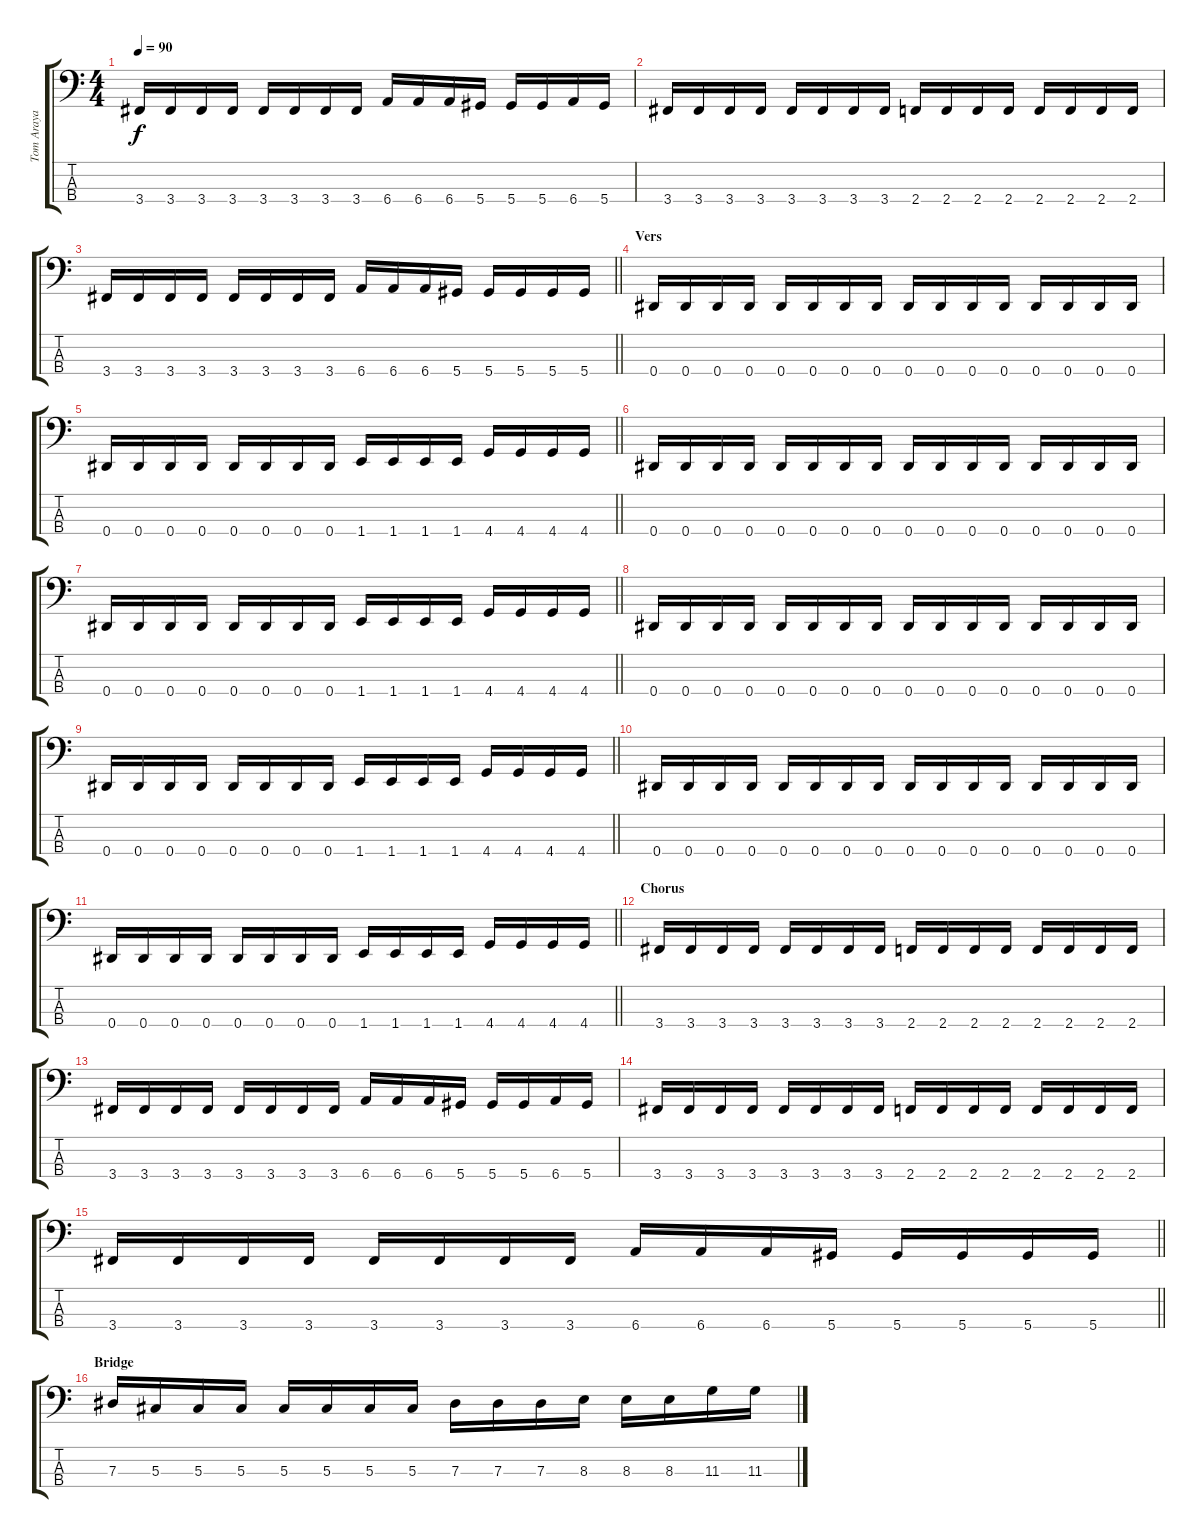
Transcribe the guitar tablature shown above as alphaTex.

\track ("Tom Araya" "Tom Araya") {instrument electricbasspick}
\staff {score tabs}
\tuning (Gb2 Db2 Ab1 Eb1) {hide}
\ts (4 4)
\tempo 90
\clef f4
\ks c
3.4.16{dy f} 3.4.16 3.4.16 3.4.16 3.4.16 3.4.16 3.4.16 3.4.16 6.4.16 6.4.16 6.4.16 5.4.16 5.4.16 5.4.16 6.4.16 5.4.16 |
3.4.16 3.4.16 3.4.16 3.4.16 3.4.16 3.4.16 3.4.16 3.4.16 2.4.16 2.4.16 2.4.16 2.4.16 2.4.16 2.4.16 2.4.16 2.4.16 |
\barLineRight lightlight
3.4.16 3.4.16 3.4.16 3.4.16 3.4.16 3.4.16 3.4.16 3.4.16 6.4.16 6.4.16 6.4.16 5.4.16 5.4.16 5.4.16 5.4.16 5.4.16 |
\section ("" "Vers")
0.4.16 0.4.16 0.4.16 0.4.16 0.4.16 0.4.16 0.4.16 0.4.16 0.4.16 0.4.16 0.4.16 0.4.16 0.4.16 0.4.16 0.4.16 0.4.16 |
\barLineRight lightlight
0.4.16 0.4.16 0.4.16 0.4.16 0.4.16 0.4.16 0.4.16 0.4.16 1.4.16 1.4.16 1.4.16 1.4.16 4.4.16 4.4.16 4.4.16 4.4.16 |
0.4.16 0.4.16 0.4.16 0.4.16 0.4.16 0.4.16 0.4.16 0.4.16 0.4.16 0.4.16 0.4.16 0.4.16 0.4.16 0.4.16 0.4.16 0.4.16 |
\barLineRight lightlight
0.4.16 0.4.16 0.4.16 0.4.16 0.4.16 0.4.16 0.4.16 0.4.16 1.4.16 1.4.16 1.4.16 1.4.16 4.4.16 4.4.16 4.4.16 4.4.16 |
0.4.16 0.4.16 0.4.16 0.4.16 0.4.16 0.4.16 0.4.16 0.4.16 0.4.16 0.4.16 0.4.16 0.4.16 0.4.16 0.4.16 0.4.16 0.4.16 |
\barLineRight lightlight
0.4.16 0.4.16 0.4.16 0.4.16 0.4.16 0.4.16 0.4.16 0.4.16 1.4.16 1.4.16 1.4.16 1.4.16 4.4.16 4.4.16 4.4.16 4.4.16 |
0.4.16 0.4.16 0.4.16 0.4.16 0.4.16 0.4.16 0.4.16 0.4.16 0.4.16 0.4.16 0.4.16 0.4.16 0.4.16 0.4.16 0.4.16 0.4.16 |
\barLineRight lightlight
0.4.16 0.4.16 0.4.16 0.4.16 0.4.16 0.4.16 0.4.16 0.4.16 1.4.16 1.4.16 1.4.16 1.4.16 4.4.16 4.4.16 4.4.16 4.4.16 |
\section ("" "Chorus")
3.4.16 3.4.16 3.4.16 3.4.16 3.4.16 3.4.16 3.4.16 3.4.16 2.4.16 2.4.16 2.4.16 2.4.16 2.4.16 2.4.16 2.4.16 2.4.16 |
3.4.16 3.4.16 3.4.16 3.4.16 3.4.16 3.4.16 3.4.16 3.4.16 6.4.16 6.4.16 6.4.16 5.4.16 5.4.16 5.4.16 6.4.16 5.4.16 |
3.4.16 3.4.16 3.4.16 3.4.16 3.4.16 3.4.16 3.4.16 3.4.16 2.4.16 2.4.16 2.4.16 2.4.16 2.4.16 2.4.16 2.4.16 2.4.16 |
\barLineRight lightlight
3.4.16 3.4.16 3.4.16 3.4.16 3.4.16 3.4.16 3.4.16 3.4.16 6.4.16 6.4.16 6.4.16 5.4.16 5.4.16 5.4.16 5.4.16 5.4.16 |
\section ("" "Bridge")
7.3.16 5.3.16 5.3.16 5.3.16 5.3.16 5.3.16 5.3.16 5.3.16 7.3.16 7.3.16 7.3.16 8.3.16 8.3.16 8.3.16 11.3.16 11.3.16
